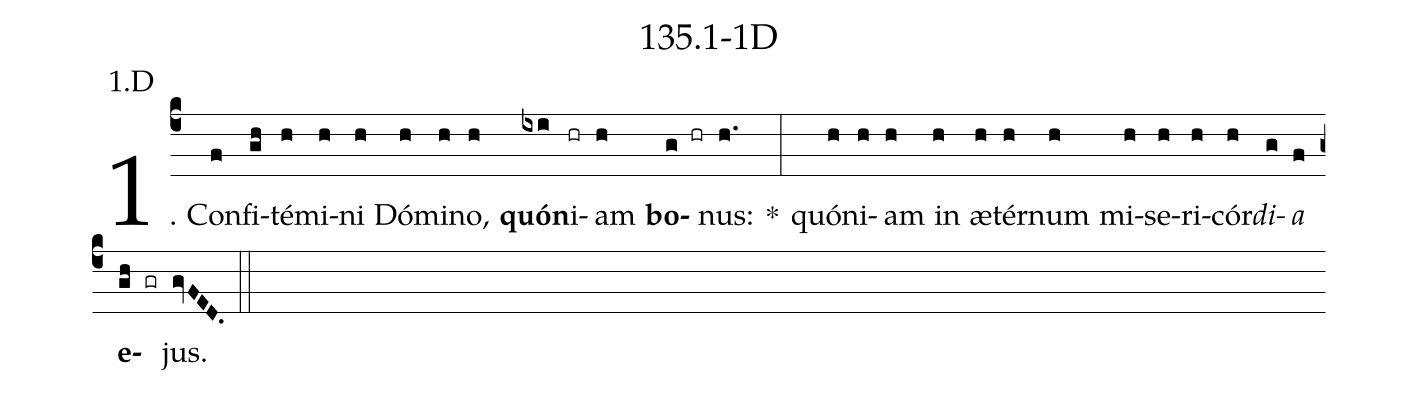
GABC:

name: 135.1-1D;
annotation: 1.D;
%%
(c4)1. Con(f)fi(gh)té(h)mi(h)ni(h) Dó(h)mi(h)no,(h) <b>quón</b>(ixi)i(hr)am(h) <b>bo</b>(g hr)nus:(h.) *(:) quón(h)i(h)am(h) in(h) æ(h)tér(h)num(h) mi(h)se(h)ri(h)cór(h)<i>di</i>(g)<i>a</i>(f) <b>e</b>(gh gr)jus.(gvFED.) (::)
